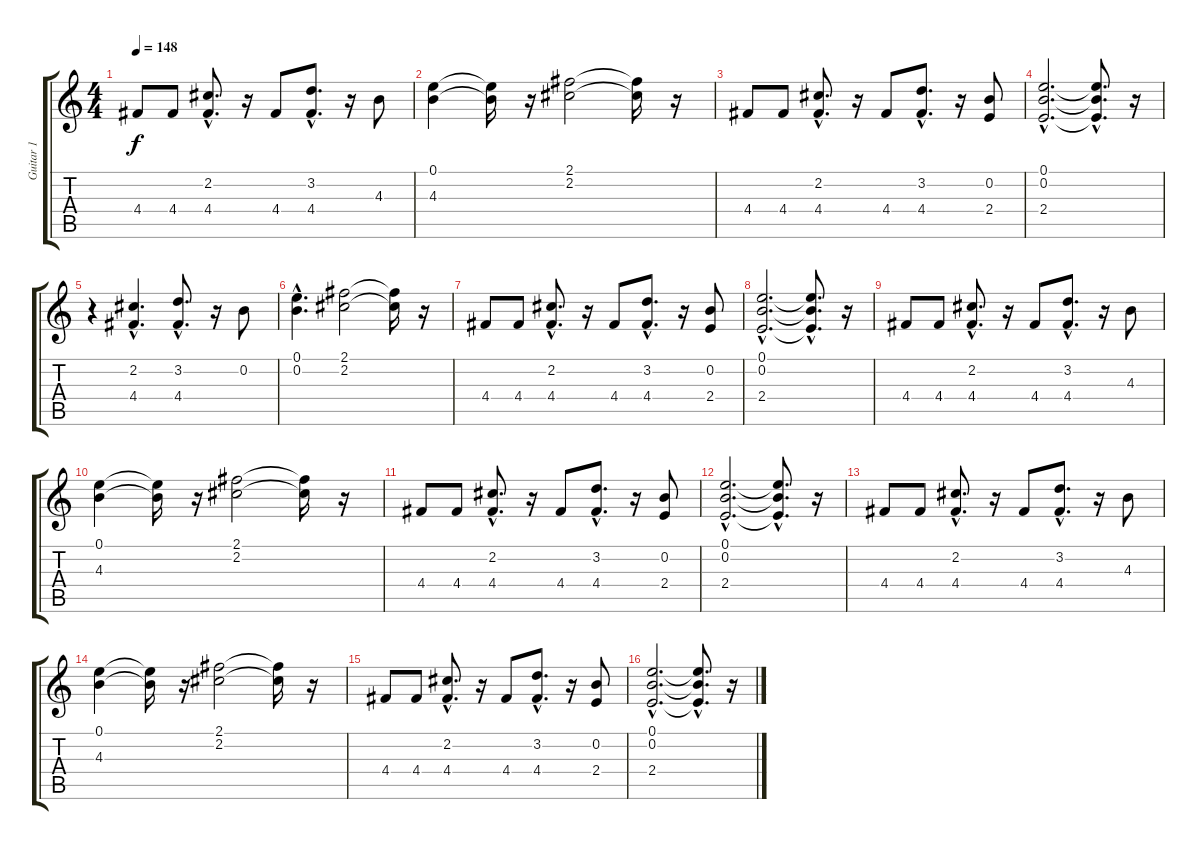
\track ("Guitar 1" "Guitar 1") {instrument overdrivenguitar}
\staff {score tabs}
\tuning (E4 B3 G3 D3 A2 E2) {hide}
\ts (4 4)
\tempo 148
\clef g2
\ks c
4.4.8{dy f} 4.4.8 (2.2{hac} 4.4{hac}).8{d} r.16 4.4.8 (3.2{hac} 4.4{hac}).8{d} r.16 4.3.8 |
(0.1 4.3).4 (0.1{t} 4.3{t}).16 r.16 (2.1 2.2).2 (2.1{t} 2.2{t}).16 r.16 |
4.4.8 4.4.8 (2.2{hac} 4.4{hac}).8{d} r.16 4.4.8 (3.2{hac} 4.4{hac}).8{d} r.16 (0.2 2.4).8 |
(0.1{hac} 0.2{hac} 2.4{hac}).2{d} (0.1{hac t} 0.2{hac t} 2.4{hac t}).8{d} r.16 |
r.4 (2.2{hac} 4.4{hac}).4{d} (3.2{hac} 4.4{hac}).8{d} r.16 0.2.8 |
(0.1{hac} 0.2{hac}).4{d} (2.1 2.2).2 (2.1{t} 2.2{t}).16 r.16 |
4.4.8 4.4.8 (2.2{hac} 4.4{hac}).8{d} r.16 4.4.8 (3.2{hac} 4.4{hac}).8{d} r.16 (0.2 2.4).8 |
(0.1{hac} 0.2{hac} 2.4{hac}).2{d} (0.1{hac t} 0.2{hac t} 2.4{hac t}).8{d} r.16 |
4.4.8 4.4.8 (2.2{hac} 4.4{hac}).8{d} r.16 4.4.8 (3.2{hac} 4.4{hac}).8{d} r.16 4.3.8 |
(0.1 4.3).4 (0.1{t} 4.3{t}).16 r.16 (2.1 2.2).2 (2.1{t} 2.2{t}).16 r.16 |
4.4.8 4.4.8 (2.2{hac} 4.4{hac}).8{d} r.16 4.4.8 (3.2{hac} 4.4{hac}).8{d} r.16 (0.2 2.4).8 |
(0.1{hac} 0.2{hac} 2.4{hac}).2{d} (0.1{hac t} 0.2{hac t} 2.4{hac t}).8{d} r.16 |
4.4.8 4.4.8 (2.2{hac} 4.4{hac}).8{d} r.16 4.4.8 (3.2{hac} 4.4{hac}).8{d} r.16 4.3.8 |
(0.1 4.3).4 (0.1{t} 4.3{t}).16 r.16 (2.1 2.2).2 (2.1{t} 2.2{t}).16 r.16 |
4.4.8 4.4.8 (2.2{hac} 4.4{hac}).8{d} r.16 4.4.8 (3.2{hac} 4.4{hac}).8{d} r.16 (0.2 2.4).8 |
(0.1{hac} 0.2{hac} 2.4{hac}).2{d} (0.1{hac t} 0.2{hac t} 2.4{hac t}).8{d} r.16
